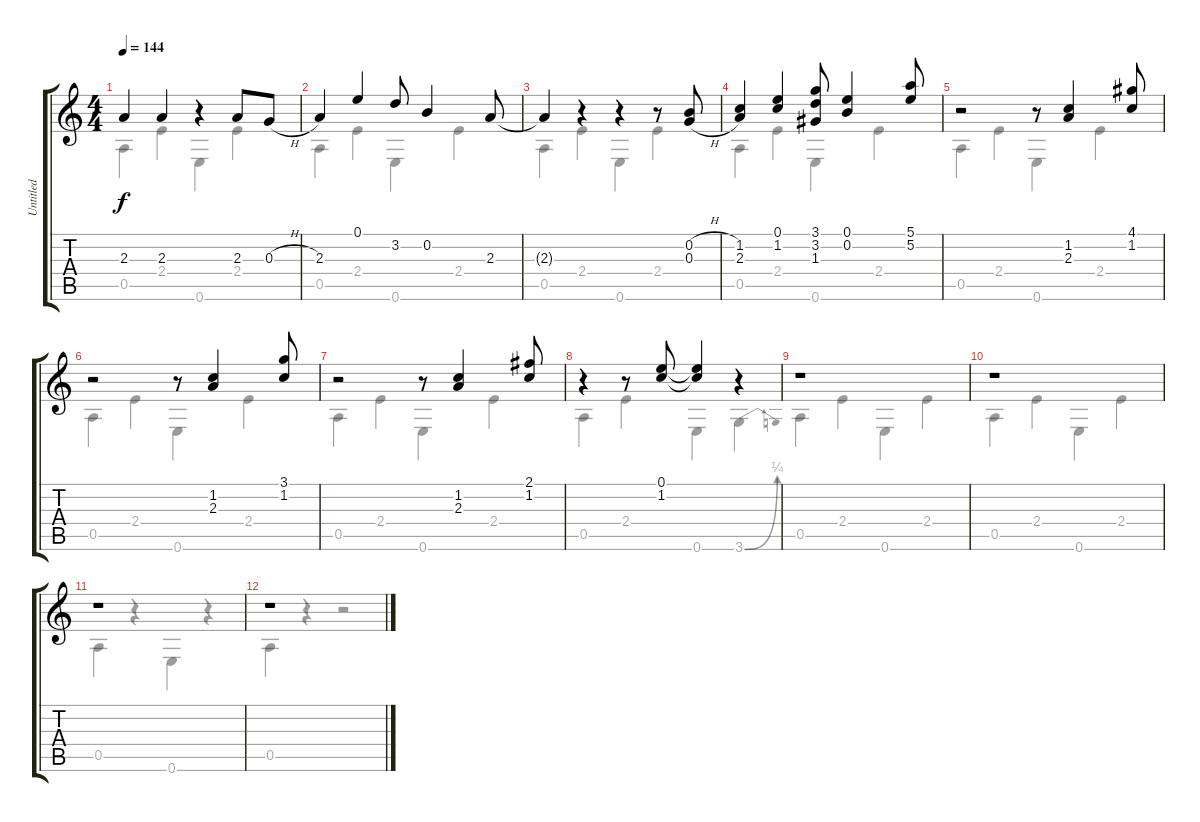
\track ("Untitled" "Untitled") {instrument acousticguitarnylon}
\staff {score tabs}
\tuning (E4 B3 G3 D3 A2 E2) {hide}
\voice
\ts (4 4)
\tempo 144
\clef g2
\ks c
2.3{t}.4{dy f} 2.3.4 r.4 2.3.8 0.3{h}.8 |
2.3.4 0.1.4 3.2.8 0.2.4 2.3.8 |
2.3{t}.4 r.4 r.4 r.8 (0.2{h} 0.3{h}).8 |
(1.2 2.3).4 (0.1 1.2).4 (3.1 3.2 1.3).8 (0.1 0.2).4 (5.1 5.2).8 |
r.2 r.8 (1.2 2.3).4 (4.1 1.2).8 |
r.2 r.8 (1.2 2.3).4 (3.1 1.2).8 |
r.2 r.8 (1.2 2.3).4 (2.1 1.2).8 |
r.4 r.8 (0.1 1.2).8 (0.1{t} 1.2{t}).4 r.4 |
r.1 |
r.1 |
r.1 |
r.1
\voice
\clef g2
\ottava regular
\simile none
\ks c
0.5.4{dy f} 2.4.4 0.6.4 2.4.4 |
0.5.4 2.4.4 0.6.4 2.4.4 |
0.5.4 2.4.4 0.6.4 2.4.4 |
0.5.4 2.4.4 0.6.4 2.4.4 |
0.5.4 2.4.4 0.6.4 2.4.4 |
0.5.4 2.4.4 0.6.4 2.4.4 |
0.5.4 2.4.4 0.6.4 2.4.4 |
0.5.4 2.4.4 0.6.4 3.6{be (bend 0 0 60 1)}.4 |
0.5.4 2.4.4 0.6.4 2.4.4 |
0.5.4 2.4.4 0.6.4 2.4.4 |
0.5.4 r.4 0.6.4 r.4 |
0.5.4 r.4 r.2
